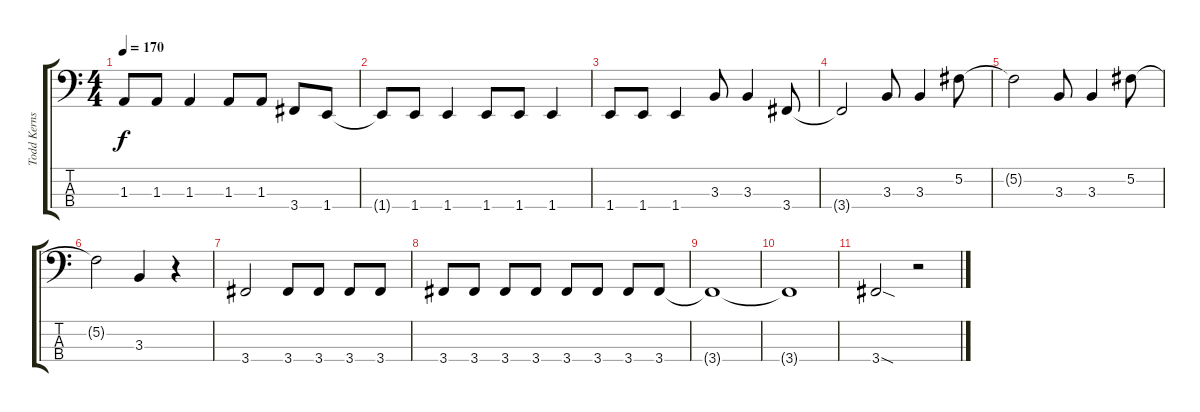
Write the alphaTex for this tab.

\track ("Todd Kerns" "Todd Kerns") {instrument electricbasspick}
\staff {score tabs}
\tuning (Gb2 Db2 Ab1 Eb1) {hide}
\ts (4 4)
\tempo 170
\clef f4
\ks c
1.3.8{dy f} 1.3.8 1.3.4 1.3.8 1.3.8 3.4.8 1.4.8 |
1.4{t}.8 1.4.8 1.4.4 1.4.8 1.4.8 1.4.4 |
1.4.8 1.4.8 1.4.4 3.3.8 3.3.4 3.4.8 |
3.4{t}.2 3.3.8 3.3.4 5.2.8 |
5.2{t}.2 3.3.8 3.3.4 5.2.8 |
5.2{t}.2 3.3.4 r.4 |
3.4.2 3.4.8 3.4.8 3.4.8 3.4.8 |
3.4.8 3.4.8 3.4.8 3.4.8 3.4.8 3.4.8 3.4.8 3.4.8 |
3.4{t}.1 |
3.4{t}.1 |
3.4{sod}.2 r.2
